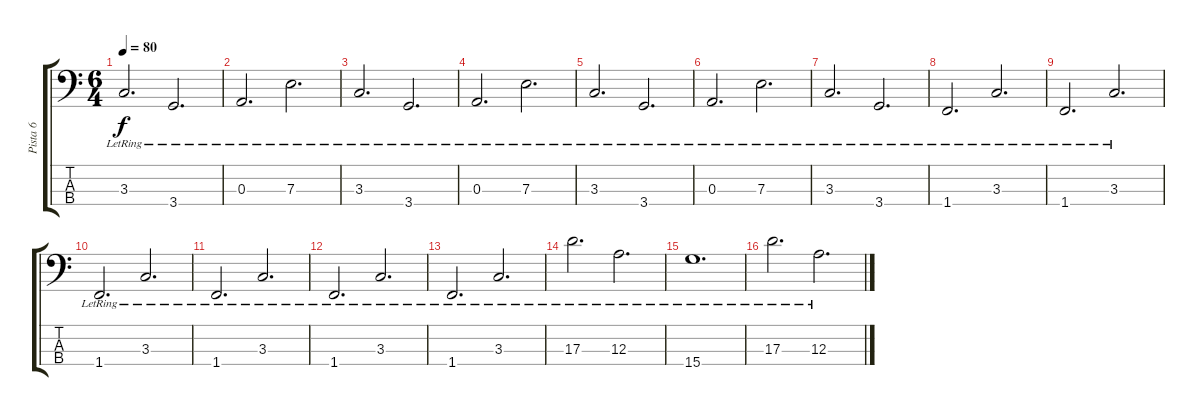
\track ("Pista 6" "Pista 6") {instrument electricbassfinger}
\staff {score tabs}
\tuning (G2 D2 A1 E1) {hide}
\ts (6 4)
\tempo 80
\clef f4
\ks c
3.3{lr}.2{d dy f} 3.4{lr}.2{d} |
0.3{lr}.2{d} 7.3{lr}.2{d} |
3.3{lr}.2{d} 3.4{lr}.2{d} |
0.3{lr}.2{d} 7.3{lr}.2{d} |
3.3{lr}.2{d} 3.4{lr}.2{d} |
0.3{lr}.2{d} 7.3{lr}.2{d} |
3.3{lr}.2{d} 3.4{lr}.2{d} |
1.4{lr}.2{d} 3.3{lr}.2{d} |
1.4{lr}.2{d} 3.3{lr}.2{d} |
1.4{lr}.2{d} 3.3{lr}.2{d} |
1.4{lr}.2{d} 3.3{lr}.2{d} |
1.4{lr}.2{d} 3.3{lr}.2{d} |
1.4{lr}.2{d} 3.3{lr}.2{d} |
17.3{lr}.2{d} 12.3{lr}.2{d} |
15.4{lr}.1{d} |
17.3{lr}.2{d} 12.3{lr}.2{d}
